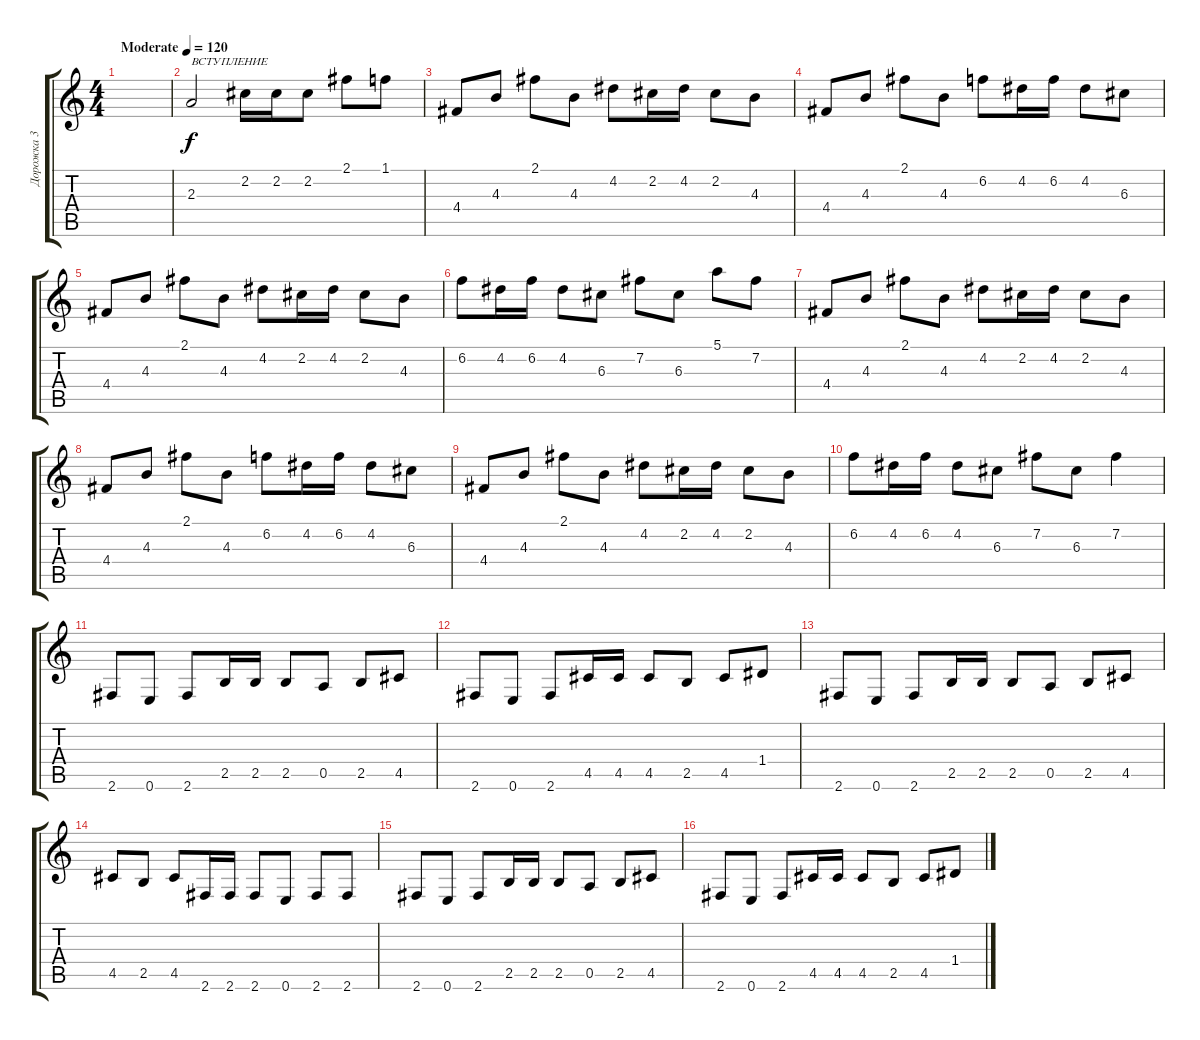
\track ("Дорожка 3" "Дорожка 3") {instrument distortionguitar}
\staff {score tabs}
\tuning (E4 B3 G3 D3 A2 E2) {hide}
\ts (4 4)
\tempo (120 "Moderate")
\clef g2
\ks c
|
2.3.2{txt "ВСТУПЛЕНИЕ"} 2.2.16 2.2.16 2.2.8 2.1.8 1.1.8 |
4.4.8 4.3.8 2.1.8 4.3.8 4.2.8 2.2.16 4.2.16 2.2.8 4.3.8 |
4.4.8 4.3.8 2.1.8 4.3.8 6.2.8 4.2.16 6.2.16 4.2.8 6.3.8 |
4.4.8 4.3.8 2.1.8 4.3.8 4.2.8 2.2.16 4.2.16 2.2.8 4.3.8 |
6.2.8 4.2.16 6.2.16 4.2.8 6.3.8 7.2.8 6.3.8 5.1.8 7.2.8 |
4.4.8 4.3.8 2.1.8 4.3.8 4.2.8 2.2.16 4.2.16 2.2.8 4.3.8 |
4.4.8 4.3.8 2.1.8 4.3.8 6.2.8 4.2.16 6.2.16 4.2.8 6.3.8 |
4.4.8 4.3.8 2.1.8 4.3.8 4.2.8 2.2.16 4.2.16 2.2.8 4.3.8 |
6.2.8 4.2.16 6.2.16 4.2.8 6.3.8 7.2.8 6.3.8 7.2.4 |
2.6.8 0.6.8 2.6.8 2.5.16 2.5.16 2.5.8 0.5.8 2.5.8 4.5.8 |
2.6.8 0.6.8 2.6.8 4.5.16 4.5.16 4.5.8 2.5.8 4.5.8 1.4.8 |
2.6.8 0.6.8 2.6.8 2.5.16 2.5.16 2.5.8 0.5.8 2.5.8 4.5.8 |
4.5.8 2.5.8 4.5.8 2.6.16 2.6.16 2.6.8 0.6.8 2.6.8 2.6.8 |
2.6.8 0.6.8 2.6.8 2.5.16 2.5.16 2.5.8 0.5.8 2.5.8 4.5.8 |
2.6.8 0.6.8 2.6.8 4.5.16 4.5.16 4.5.8 2.5.8 4.5.8 1.4.8
